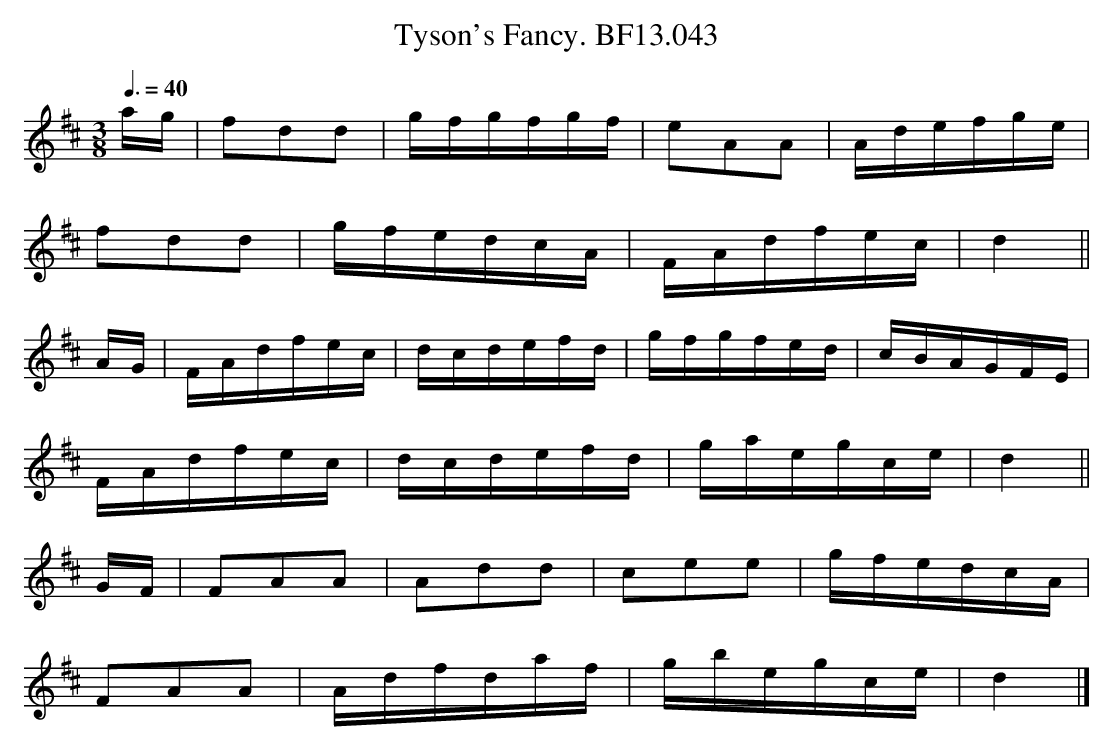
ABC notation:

X:1
T:Tyson's Fancy. BF13.043
M:3/8
L:1/16
Q:3/8=40
K:D major
ag|f2d2d2| gfgfgf|e2A2A2|Adefge|
f2d2d2|gfedcA|FAdfec|d4||
AG|FAdfec|dcdefd|gfgfed|cBAGFE|
FAdfec|dcdefd|gaegce|d4||
GF|F2A2A2|A2d2d2|c2e2e2|gfedcA|
F2A2A2|Adfdaf|gbegce|d4|]
